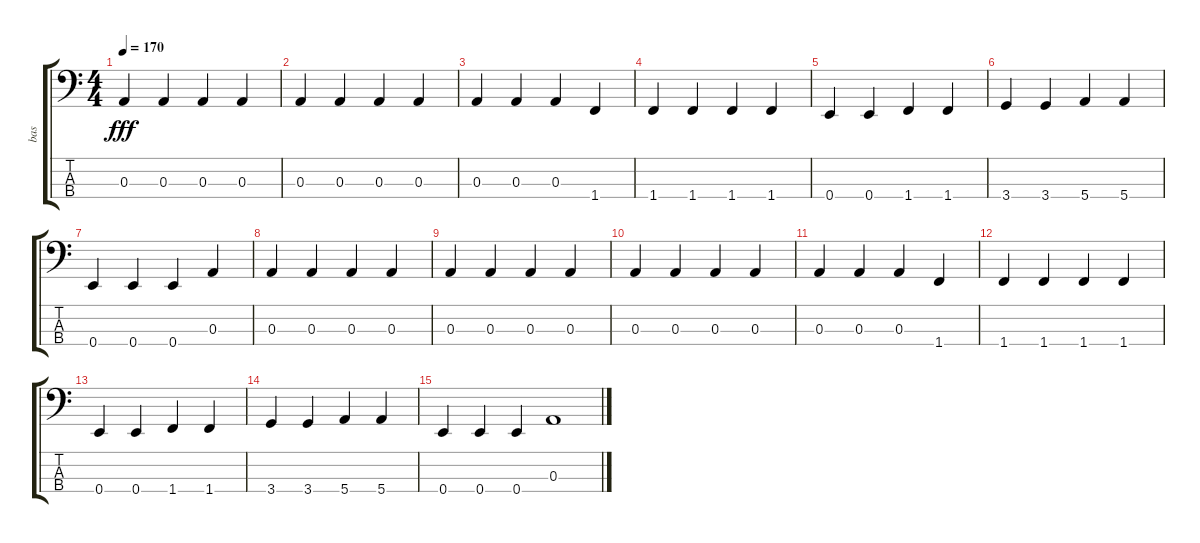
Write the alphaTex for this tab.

\track ("bas" "bas") {instrument electricbasspick}
\staff {score tabs}
\tuning (G2 D2 A1 E1) {hide}
\ts (4 4)
\tempo 170
\clef f4
\ks c
0.3.4{dy fff} 0.3.4 0.3.4 0.3.4 |
0.3.4 0.3.4 0.3.4 0.3.4 |
0.3.4 0.3.4 0.3.4 1.4.4 |
1.4.4 1.4.4 1.4.4 1.4.4 |
0.4.4 0.4.4 1.4.4 1.4.4 |
3.4.4 3.4.4 5.4.4 5.4.4 |
0.4.4 0.4.4 0.4.4 0.3.4 |
0.3.4 0.3.4 0.3.4 0.3.4 |
0.3.4 0.3.4 0.3.4 0.3.4 |
0.3.4 0.3.4 0.3.4 0.3.4 |
0.3.4 0.3.4 0.3.4 1.4.4 |
1.4.4 1.4.4 1.4.4 1.4.4 |
0.4.4 0.4.4 1.4.4 1.4.4 |
3.4.4 3.4.4 5.4.4 5.4.4 |
0.4.4 0.4.4 0.4.4 0.3.1
